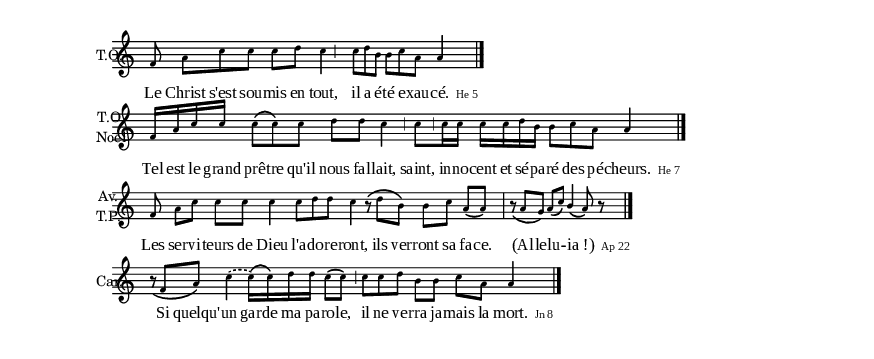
\version "2.10.0"
\include "definitions.ly"
%\markup { Psaume 16}


\relative c' { 
	\new Staff {
		\cadenzaOn
		\set Staff.instrumentName = \markup{ \center-align { T.O. } }
		
		f8 \times 2/3 { a[ c c] } c[ d] c4 \cesure  \pespace
		\times 2/3 { c8[ d b] } 
		\times 2/3 { b[ c a] } a4
		\endBar
		
	}

	\addlyrics {
		Le Christ s'est sou -- mis en tout, il a é -- té e -- xau -- cé.
		\markup { \citation #"He 5" } 
	}
	
	
}
\relative c' { 
	\new Staff {
		\cadenzaOn
		\set Staff.instrumentName = \markup{ \center-align { T.O. Noël } }
		
		f16[ a c c] 
		\times 2/3 { c8[\( c\) c] } 
		d[ d] 
		c4 
		\cesure
		c8[ \cesure c16 c] 
		c[ c d b] 
		\times 2/3 { b8[ c a] }
		a4

		
		
		\endBar
	}

	\addlyrics {
		Tel est le grand prê -- tre qu'il nous fal -- lait, saint, in -- no -- cent et sé -- pa -- ré des pé -- cheurs.
		\markup { \citation #"He 7" }
	}
	
	
}

\relative c' { 
	\new Staff {
		\cadenzaOn
		\set Staff.instrumentName = \markup{ \center-align { Av. T.P. } }
		
		f8 a[ c] c[ c]  c4 
		\times 2/3 { c8[ d d] }
		c4 
		\times 2/3 { r8\( d[ b\)] }
		b[ c] a[\( a\)] 
		\pespace
		\barre
		\times 2/3 { r8_\( a[ g\)] }
		\stemUp
		a[\( c\)] 
		b4\( a8\) r
		\stemNeutral

		
		
		\endBar
	}

	\addlyrics {
		Les ser -- vi -- teurs de Dieu l'a -- do -- re -- ront, ils ver -- ront sa fa -- ce. "(Al" -- le -- lu -- _ "ia !)" _ 
		\markup { \citation #"Ap 22" } 
	}
	
	
}
\relative c' { 
	\new Staff {
		\cadenzaOn
		\set Staff.instrumentName = \markup{ \center-align { Car. } }
		
		\times 2/3 { r8_\( f[ a\)] }
		\slurDashed
		c4( c16)[\( c\) d d] c8[\( c\)]
		\cesure 
		\times 2/3 { c[ c d] }
		b[ b] c[ a] a4
		
		
		\endBar
	}

	\addlyrics {
		Si "quelqu'" -- un gar -- de ma pa -- ro -- le, il ne ve -- rra ja -- mais la mort.
		\markup { \citation #"Jn 8" } 
	}
	
	
}

	
\version "2.10.10"  % necessary for upgrading to future LilyPond versions.
